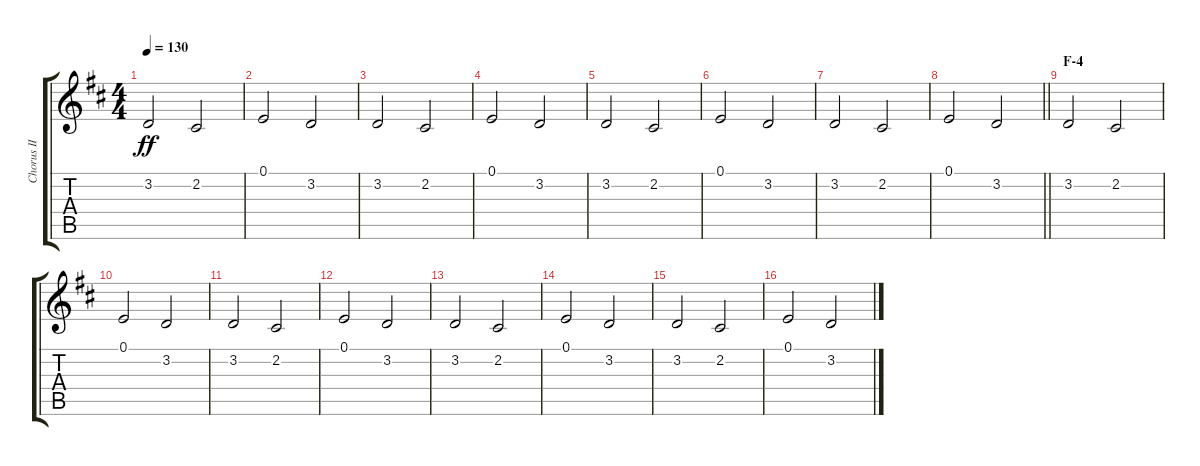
\track ("Chorus II" "Chorus II") {instrument voiceoohs}
\staff {score tabs}
\tuning (E4 B3 G3 D3 A2 E2) {hide}
\ts (4 4)
\tempo 130
\clef g2
\ks d
3.2.2{dy ff} 2.2.2 |
0.1.2 3.2.2 |
3.2.2 2.2.2 |
0.1.2 3.2.2 |
3.2.2 2.2.2 |
0.1.2 3.2.2 |
3.2.2 2.2.2 |
\barLineRight lightlight
0.1.2 3.2.2 |
\section ("" "F-4")
3.2.2 2.2.2 |
0.1.2 3.2.2 |
3.2.2 2.2.2 |
0.1.2 3.2.2 |
3.2.2 2.2.2 |
0.1.2 3.2.2 |
3.2.2 2.2.2 |
0.1.2 3.2.2
